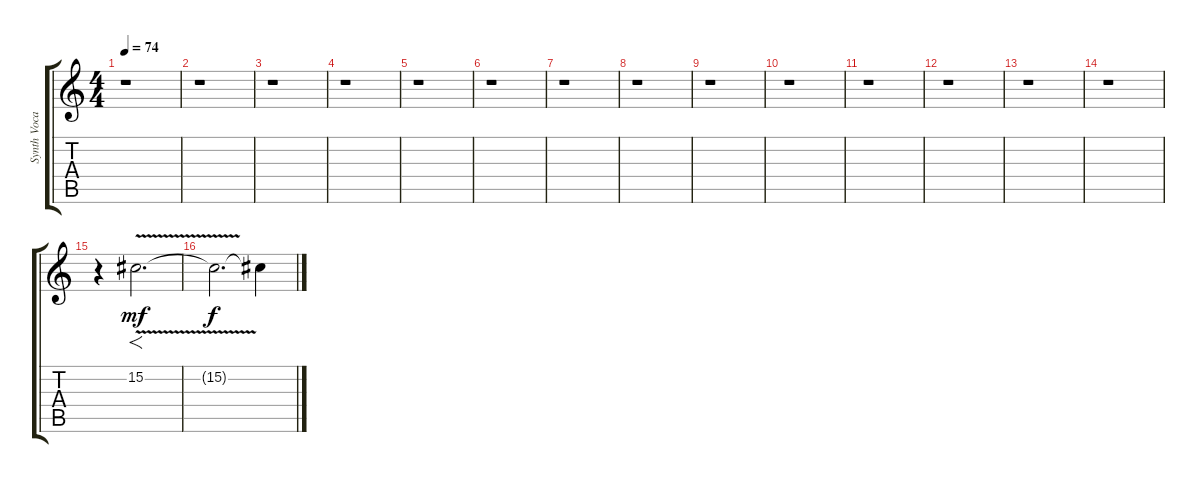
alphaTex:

\track ("Synth Vocal" "Synth Voca") {instrument synthvoice}
\staff {score tabs}
\tuning (Eb4 Bb3 Gb3 Db3 Ab2 Eb2) {hide}
\ts (4 4)
\tempo 74
\clef g2
\ks c
r.1{dy mf} |
r.1 |
r.1 |
r.1 |
r.1 |
r.1 |
r.1 |
r.1 |
r.1 |
r.1 |
r.1 |
r.1 |
r.1 |
r.1 |
r.4 15.2{v}.2{f d} |
15.2{t}.2{d dy f} 15.2{t}.4{volume 8}
